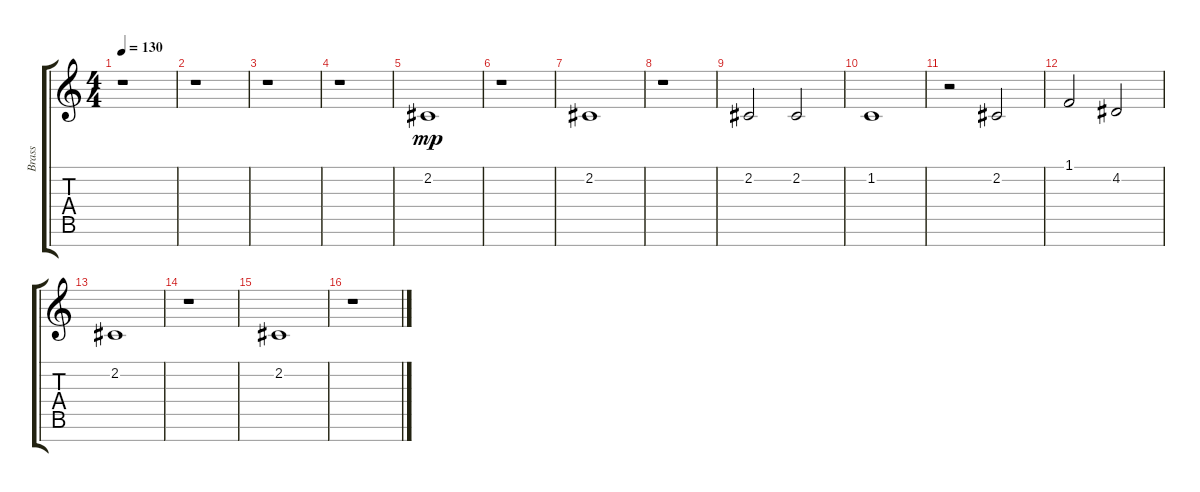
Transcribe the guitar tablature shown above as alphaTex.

\track ("Brass" "Brass") {instrument frenchhorn}
\staff {score tabs}
\tuning (E4 B3 G3 D3 A2 E2 B1) {hide}
\ts (4 4)
\tempo 130
\clef g2
\ks c
r.1{dy mp} |
r.1 |
r.1 |
r.1 |
2.2.1{volume 14} |
r.1 |
2.2.1 |
r.1 |
2.2.2 2.2.2 |
1.2.1 |
r.2 2.2.2 |
1.1.2 4.2.2 |
2.2.1 |
r.1 |
2.2.1 |
r.1
